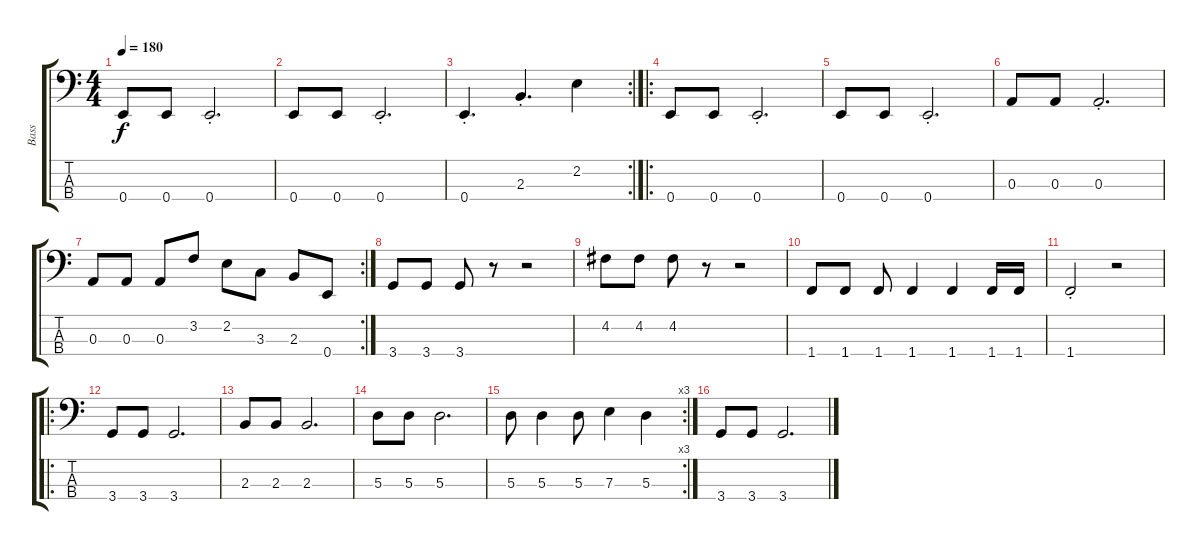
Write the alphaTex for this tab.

\track ("Bass" "Bass") {instrument electricbasspick}
\staff {score tabs}
\tuning (G2 D2 A1 E1) {hide}
\ts (4 4)
\tempo 180
\clef f4
\ks c
0.4.8{dy f} 0.4.8 0.4{st}.2{d} |
0.4.8 0.4.8 0.4{st}.2{d} |
\rc 2
0.4{st}.4{d} 2.3{st}.4{d} 2.2.4 |
\ro
0.4.8 0.4.8 0.4{st}.2{d} |
0.4.8 0.4.8 0.4{st}.2{d} |
0.3.8 0.3.8 0.3{st}.2{d} |
\rc 2
0.3.8 0.3.8 0.3.8 3.2.8 2.2.8 3.3.8 2.3.8 0.4.8 |
3.4.8 3.4.8 3.4.8 r.8 r.2 |
4.2.8 4.2.8 4.2.8 r.8 r.2 |
1.4.8 1.4.8 1.4.8 1.4.4 1.4.4 1.4.16 1.4.16 |
1.4{st}.2 r.2 |
\ro
3.4.8 3.4.8 3.4.2{d} |
2.3.8 2.3.8 2.3.2{d} |
5.3.8 5.3.8 5.3.2{d} |
\rc 3
5.3.8 5.3.4 5.3.8 7.3.4 5.3.4 |
3.4.8 3.4.8 3.4.2{d}
